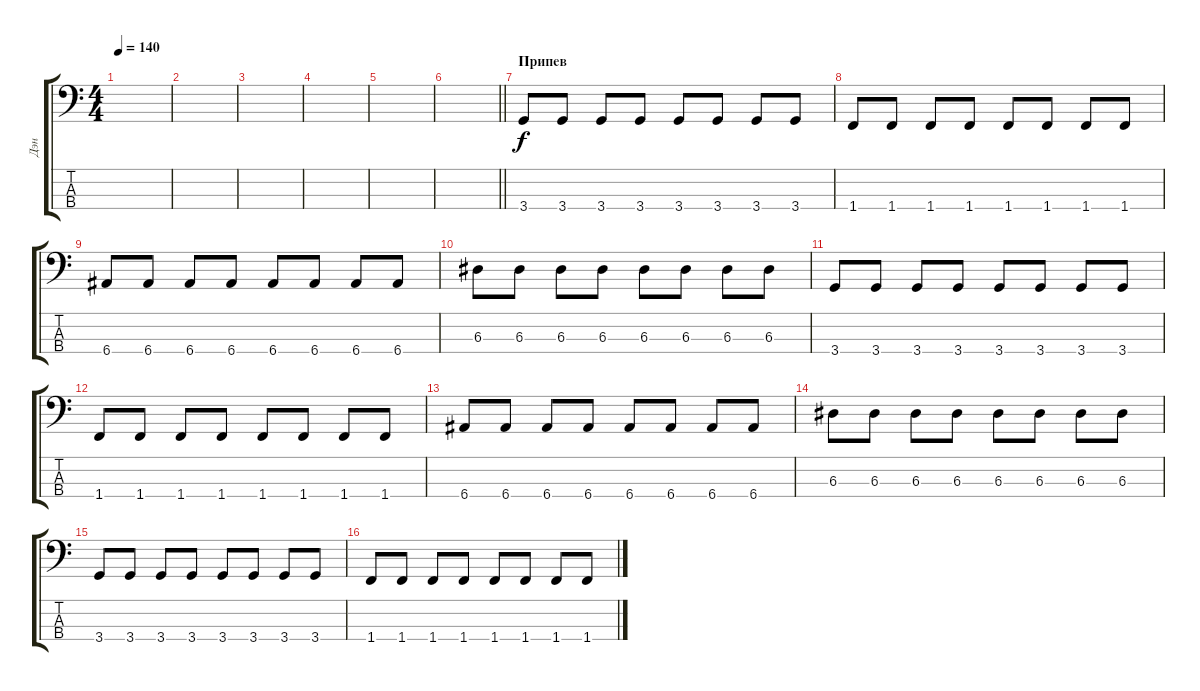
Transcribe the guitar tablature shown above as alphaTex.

\track ("Дэн" "Дэн") {instrument electricbasspick}
\staff {score tabs}
\tuning (G2 D2 A1 E1) {hide}
\ts (4 4)
\tempo 140
\clef f4
\ks c
|
|
|
|
|
\barLineRight lightlight
|
\section ("" "Припев")
3.4.8 3.4.8 3.4.8 3.4.8 3.4.8 3.4.8 3.4.8 3.4.8 |
1.4.8 1.4.8 1.4.8 1.4.8 1.4.8 1.4.8 1.4.8 1.4.8 |
6.4.8 6.4.8 6.4.8 6.4.8 6.4.8 6.4.8 6.4.8 6.4.8 |
6.3.8 6.3.8 6.3.8 6.3.8 6.3.8 6.3.8 6.3.8 6.3.8 |
3.4.8 3.4.8 3.4.8 3.4.8 3.4.8 3.4.8 3.4.8 3.4.8 |
1.4.8 1.4.8 1.4.8 1.4.8 1.4.8 1.4.8 1.4.8 1.4.8 |
6.4.8 6.4.8 6.4.8 6.4.8 6.4.8 6.4.8 6.4.8 6.4.8 |
6.3.8 6.3.8 6.3.8 6.3.8 6.3.8 6.3.8 6.3.8 6.3.8 |
3.4.8 3.4.8 3.4.8 3.4.8 3.4.8 3.4.8 3.4.8 3.4.8 |
1.4.8 1.4.8 1.4.8 1.4.8 1.4.8 1.4.8 1.4.8 1.4.8
